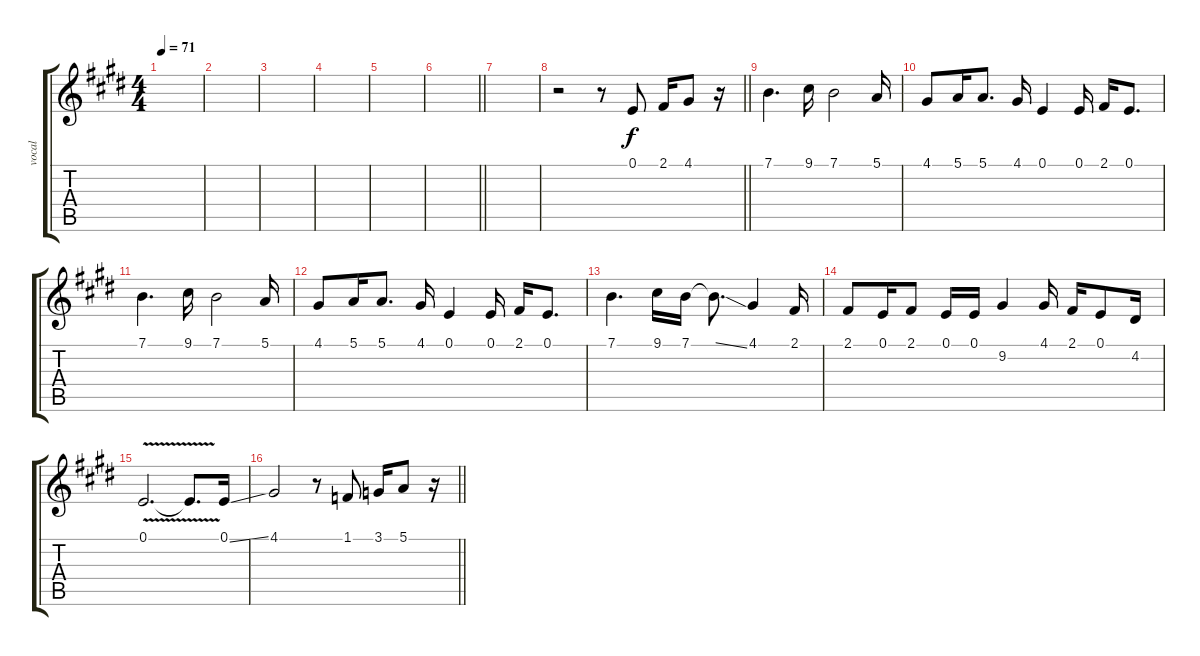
\track ("vocal" "vocal") {instrument oboe}
\staff {score tabs}
\tuning (E4 B3 G3 D3 A2 E2) {hide}
\ts (4 4)
\tempo 71
\clef g2
\ks e
|
|
|
|
|
\barLineRight lightlight
|
|
\barLineRight lightlight
r.2 r.8 0.1.8 2.1.16 4.1.8 r.16 |
7.1.4{d} 9.1.16 7.1.2 5.1.16 |
4.1.8 5.1.16 5.1.8{d} 4.1.16 0.1.4 0.1.16 2.1.16 0.1.8{d} |
7.1.4{d} 9.1.16 7.1.2 5.1.16 |
4.1.8 5.1.16 5.1.8{d} 4.1.16 0.1.4 0.1.16 2.1.16 0.1.8{d} |
7.1.4{d} 9.1.16 7.1.16 7.1{ss t}.8{d} 4.1.4 2.1.16 |
2.1.8 0.1.16 2.1.8 0.1.16 0.1.16 9.2.4 4.1.16 2.1.16 0.1.8 4.2.16 |
0.1{v}.2{d} 0.1{t}.8{d} 0.1{ss}.16 |
\barLineRight lightlight
4.1.2 r.8{volume 13} 1.1.8 3.1.16 5.1.8 r.16
